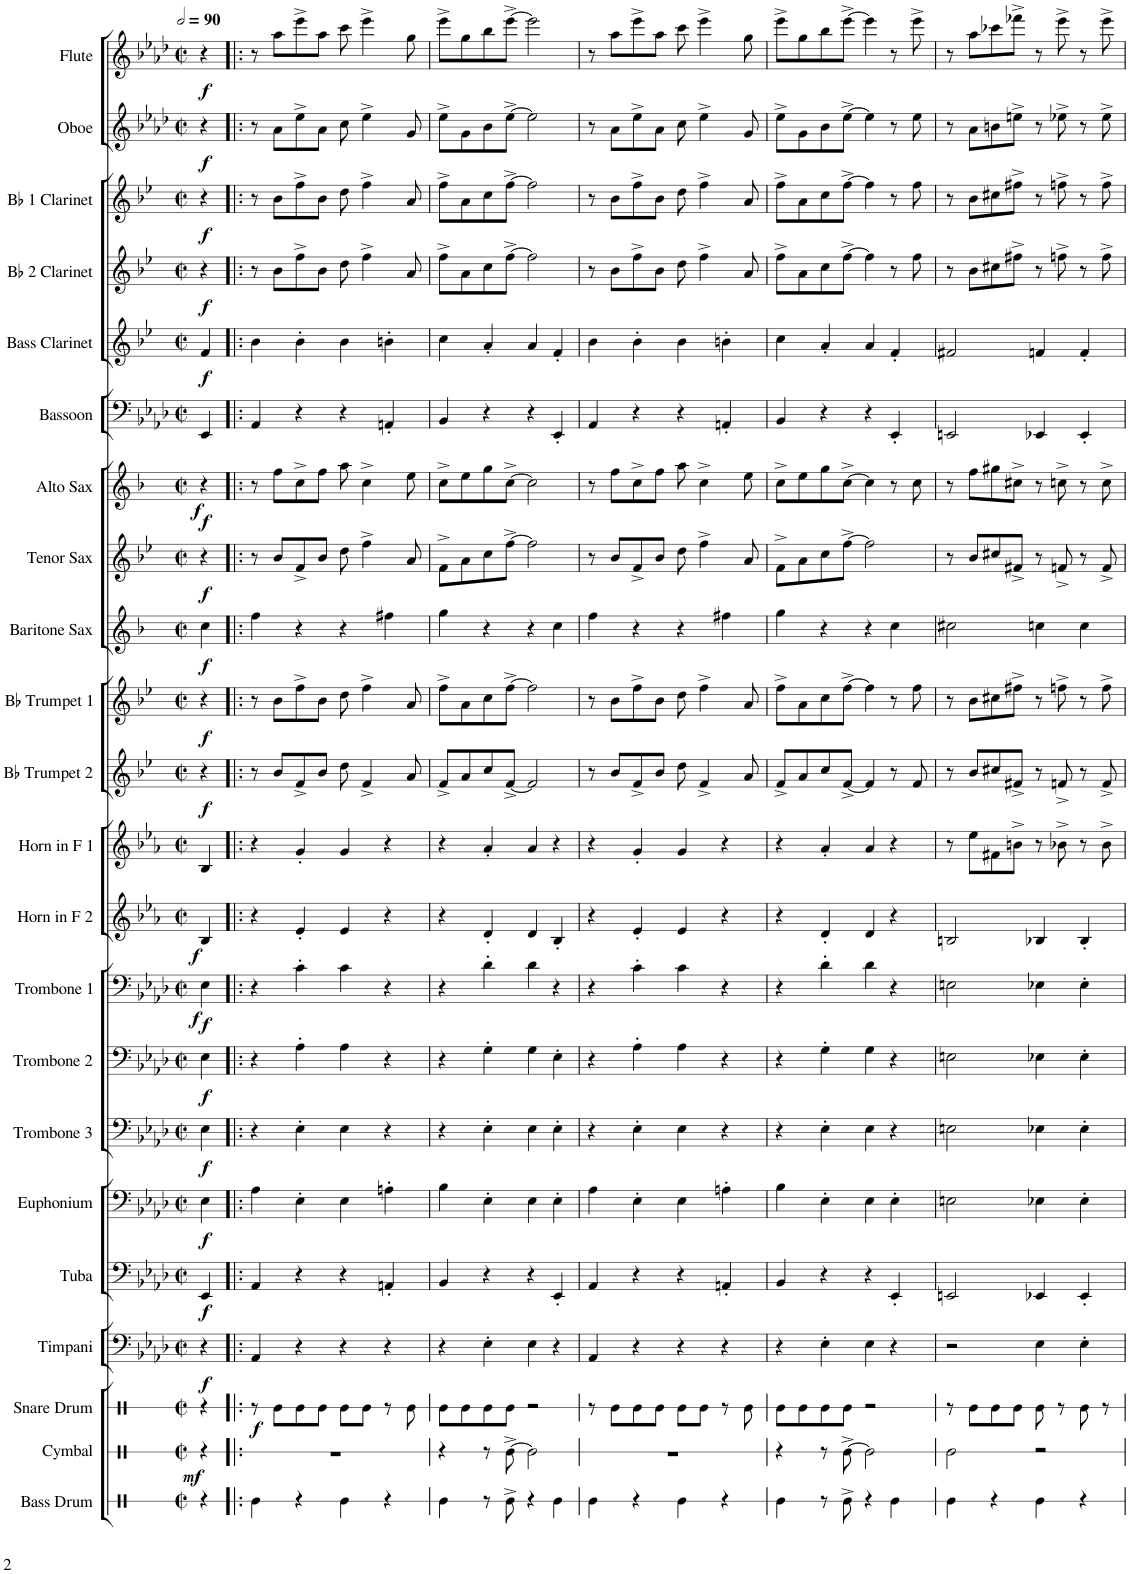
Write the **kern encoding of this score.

**kern	**kern	**dynam	**kern	**dynam	**kern	**dynam	**kern	**dynam	**kern	**dynam	**kern	**dynam	**kern	**dynam	**kern	**dynam	**kern	**dynam	**kern	**kern	**dynam	**kern	**dynam	**kern	**dynam	**kern	**dynam	**kern	**dynam	**kern	**kern	**dynam	**kern	**dynam	**kern	**dynam	**kern	**dynam	**kern	**dynam
*part22	*part21	*part21	*part20	*part20	*part19	*part19	*part18	*part18	*part17	*part17	*part16	*part16	*part15	*part15	*part14	*part14	*part13	*part13	*part12	*part11	*part11	*part10	*part10	*part9	*part9	*part8	*part8	*part7	*part7	*part6	*part5	*part5	*part4	*part4	*part3	*part3	*part2	*part2	*part1	*part1
*staff22	*staff21	*staff21	*staff20	*staff20	*staff19	*staff19	*staff18	*staff18	*staff17	*staff17	*staff16	*staff16	*staff15	*staff15	*staff14	*staff14	*staff13	*staff13	*staff12	*staff11	*staff11	*staff10	*staff10	*staff9	*staff9	*staff8	*staff8	*staff7	*staff7	*staff6	*staff5	*staff5	*staff4	*staff4	*staff3	*staff3	*staff2	*staff2	*staff1	*staff1
*I"Bass Drum	*I"Cymbal	*	*I"Snare Drum	*	*I"Timpani	*	*I"Tuba	*	*I"Euphonium	*	*I"Trombone 3	*	*I"Trombone 2	*	*I"Trombone 1	*	*I"Horn in F 2	*	*I"Horn in F 1	*I"Bb Trumpet 2	*	*I"Bb Trumpet 1	*	*I"Baritone Sax	*	*I"Tenor Sax	*	*I"Alto Sax	*	*I"Bassoon	*I"Bass Clarinet	*	*I"Bb 2 Clarinet	*	*I"Bb 1 Clarinet	*	*I"Oboe	*	*I"Flute	*
*I'B. Dr.	*I'Cym.	*	*I'Sn. Dr.	*	*I'Timp.	*	*I'Tba.	*	*I'Euph.	*	*I'Trb. 3	*	*I'Trb. 2	*	*I'Tbn. 1	*	*	*	*	*I'Bb Tpt. 2	*	*I'Bb Tpt. 1	*	*I'Bar. Sax.	*	*I'T. Sax.	*	*I'A. Sax.	*	*I'Bsn.	*I'B. Cl.	*	*I'Bb Cl. 2	*	*I'Bb Cl. 1	*	*I'Ob.	*	*I'Fl.	*
*stria1	*stria1	*	*stria1	*	*	*	*	*	*	*	*	*	*	*	*	*	*	*	*	*	*	*	*	*	*	*	*	*	*	*	*	*	*	*	*	*	*	*	*	*
*clefX	*clefX	*	*clefX	*	*clefF4	*	*clefF4	*	*clefF4	*	*clefF4	*	*clefF4	*	*clefF4	*	*clefG2	*	*clefG2	*clefG2	*	*clefG2	*	*clefG2	*	*clefG2	*	*clefG2	*	*clefF4	*clefG2	*	*clefG2	*	*clefG2	*	*clefG2	*	*clefG2	*
*	*	*	*	*	*	*	*	*	*	*	*	*	*	*	*	*	*Trd4c7	*	*Trd4c7	*Trd1c2	*	*Trd1c2	*	*Trd12c21	*	*Trd8c14	*	*Trd5c9	*	*	*Trd8c14	*	*Trd1c2	*	*Trd1c2	*	*	*	*	*
*k[]	*k[]	*	*k[]	*	*k[b-e-a-d-]	*	*k[b-e-a-d-]	*	*k[b-e-a-d-]	*	*k[b-e-a-d-]	*	*k[b-e-a-d-]	*	*k[b-e-a-d-]	*	*k[b-e-a-]	*	*k[b-e-a-]	*k[b-e-]	*	*k[b-e-]	*	*k[b-]	*	*k[b-e-]	*	*k[b-]	*	*k[b-e-a-d-]	*k[b-e-]	*	*k[b-e-]	*	*k[b-e-]	*	*k[b-e-a-d-]	*	*k[b-e-a-d-]	*
*M2/2	*M2/2	*	*M2/2	*	*M2/2	*	*M2/2	*	*M2/2	*	*M2/2	*	*M2/2	*	*M2/2	*	*M2/2	*	*M2/2	*M2/2	*	*M2/2	*	*M2/2	*	*M2/2	*	*M2/2	*	*M2/2	*M2/2	*	*M2/2	*	*M2/2	*	*M2/2	*	*M2/2	*
*met(c|)	*met(c|)	*	*met(c|)	*	*met(c|)	*	*met(c|)	*	*met(c|)	*	*met(c|)	*	*met(c|)	*	*met(c|)	*	*met(c|)	*	*met(c|)	*met(c|)	*	*met(c|)	*	*met(c|)	*	*met(c|)	*	*met(c|)	*	*met(c|)	*met(c|)	*	*met(c|)	*	*met(c|)	*	*met(c|)	*	*met(c|)	*
*MM180	*MM180	*	*MM180	*	*MM180	*	*MM180	*	*MM180	*	*MM180	*	*MM180	*	*MM180	*	*MM180	*	*MM180	*MM180	*	*MM180	*	*MM180	*	*MM180	*	*MM180	*	*MM180	*MM180	*	*MM180	*	*MM180	*	*MM180	*	*MM180	*
=1	=1	=1	=1	=1	=1	=1	=1	=1	=1	=1	=1	=1	=1	=1	=1	=1	=1	=1	=1	=1	=1	=1	=1	=1	=1	=1	=1	=1	=1	=1	=1	=1	=1	=1	=1	=1	=1	=1	=1	=1
!	!	!LO:DY:b	!	!	!	!LO:DY:b	!	!LO:DY:b	!	!LO:DY:b	!	!LO:DY:b	!	!LO:DY:b	!	!LO:DY:b	!	!	!	!	!	!	!	!	!	!	!	!	!	!	!	!	!	!	!	!	!	!	!	!
!	!	!	!	!	!	!	!	!	!	!	!	!	!	!	!	!LO:DY:n=1:b	!	!LO:DY:b	!	!	!LO:DY:b	!	!LO:DY:b	!	!LO:DY:b	!	!LO:DY:b	!	!LO:DY:b	!	!	!	!	!	!	!	!	!	!	!
!	!	!	!	!	!	!	!	!	!	!	!	!	!	!	!	!	!	!	!	!	!	!	!	!	!	!	!	!	!LO:DY:n=1:b	!	!	!LO:DY:b	!	!LO:DY:b	!	!LO:DY:b	!	!LO:DY:b	!	!LO:DY:b
4r	4r	mf	4r	.	4r	f	4EE-/	f	4E-\	f	4E-\	f	4E-\	f	4E-\	f f	4B-/	f	4B-/	4r	f	4r	f	4cc\	f	4r	f	4r	f f	4EE-/	4f/	f	4r	f	4r	f	4r	f	4r	f
=2!|:	=2!|:	=2!|:	=2!|:	=2!|:	=2!|:	=2!|:	=2!|:	=2!|:	=2!|:	=2!|:	=2!|:	=2!|:	=2!|:	=2!|:	=2!|:	=2!|:	=2!|:	=2!|:	=2!|:	=2!|:	=2!|:	=2!|:	=2!|:	=2!|:	=2!|:	=2!|:	=2!|:	=2!|:	=2!|:	=2!|:	=2!|:	=2!|:	=2!|:	=2!|:	=2!|:	=2!|:	=2!|:	=2!|:	=2!|:	=2!|:
!	!	!	!	!LO:DY:b	!	!	!	!	!	!	!	!	!	!	!	!	!	!	!	!	!	!	!	!	!	!	!	!	!	!	!	!	!	!	!	!	!	!	!	!
4Re\	1r	.	8r	f	4AA-/	.	4AA-/	.	4A-\	.	4r	.	4r	.	4r	.	4r	.	4r	8r	.	8r	.	4ff\	.	8r	.	8r	.	4AA-/	4b-\	.	8r	.	8r	.	8r	.	8r	.
.	.	.	8Re\L	.	.	.	.	.	.	.	.	.	.	.	.	.	.	.	.	8b-/L	.	8b-\L	.	.	.	8b-/L	.	8ff\L	.	.	.	.	8b-\L	.	8b-\L	.	8a-\L	.	8aa-\L	.
4r	.	.	8Re\	.	4r	.	4r	.	4E-'\	.	4E-'\	.	4A-'\	.	4c'\	.	4e-'/	.	4g'/	8f^/	.	8ff^\	.	4r	.	8f^/	.	8cc^\	.	4r	4b-'\	.	8ff^\	.	8ff^\	.	8ee-^\	.	8eee-^\	.
.	.	.	8Re\J	.	.	.	.	.	.	.	.	.	.	.	.	.	.	.	.	8b-/J	.	8b-\J	.	.	.	8b-/J	.	8ff\J	.	.	.	.	8b-\J	.	8b-\J	.	8a-\J	.	8aa-\J	.
4Re\	.	.	8Re\L	.	4r	.	4r	.	4E-\	.	4E-\	.	4A-\	.	4c\	.	4e-/	.	4g/	8dd\	.	8dd\	.	4r	.	8dd\	.	8aa\	.	4r	4b-\	.	8dd\	.	8dd\	.	8cc\	.	8ccc\	.
.	.	.	8Re\J	.	.	.	.	.	.	.	.	.	.	.	.	.	.	.	.	4f^/	.	4ff^\	.	.	.	4ff^\	.	4cc^\	.	.	.	.	4ff^\	.	4ff^\	.	4ee-^\	.	4eee-^\	.
4r	.	.	8r	.	4r	.	4AAn'/	.	4An'\	.	4r	.	4r	.	4r	.	4r	.	4r	.	.	.	.	4ff#X\	.	.	.	.	.	4AAn'/	4bn'\	.	.	.	.	.	.	.	.	.
.	.	.	8Re\	.	.	.	.	.	.	.	.	.	.	.	.	.	.	.	.	8a/	.	8a/	.	.	.	8a/	.	8ee\	.	.	.	.	8a/	.	8a/	.	8g/	.	8gg\	.
=3	=3	=3	=3	=3	=3	=3	=3	=3	=3	=3	=3	=3	=3	=3	=3	=3	=3	=3	=3	=3	=3	=3	=3	=3	=3	=3	=3	=3	=3	=3	=3	=3	=3	=3	=3	=3	=3	=3	=3	=3
4Re\	4r	.	8Re\L	.	4r	.	4BB-/	.	4B-\	.	4r	.	4r	.	4r	.	4r	.	4r	8f^/L	.	8ff^\L	.	4gg\	.	8f^\L	.	8cc^\L	.	4BB-/	4cc\	.	8ff^\L	.	8ff^\L	.	8ee-^\L	.	8eee-^\L	.
.	.	.	8Re\	.	.	.	.	.	.	.	.	.	.	.	.	.	.	.	.	8a/	.	8a\	.	.	.	8a\	.	8ee\	.	.	.	.	8a\	.	8a\	.	8g\	.	8gg\	.
8r	8r	.	8Re\	.	4E-'\	.	4r	.	4E-'\	.	4E-'\	.	4G'\	.	4d-'\	.	4d'/	.	4a-'/	8cc/	.	8cc\	.	4r	.	8cc\	.	8gg\	.	4r	4a'/	.	8cc\	.	8cc\	.	8b-\	.	8bb-\	.
8Re^\	[8Re^\	.	8Re\J	.	.	.	.	.	.	.	.	.	.	.	.	.	.	.	.	[8f^/J	.	[8ff^\J	.	.	.	[8ff^\J	.	[8cc^\J	.	.	.	.	[8ff^\J	.	[8ff^\J	.	[8ee-^\J	.	[8eee-^\J	.
4r	2Re\]	.	2r	.	4E-\	.	4r	.	4E-\	.	4E-\	.	4G\	.	4d-\	.	4d/	.	4a-/	2f/]	.	2ff\]	.	4r	.	2ff\]	.	2cc\]	.	4r	4a/	.	2ff\]	.	2ff\]	.	2ee-\]	.	2eee-\]	.
4Re\	.	.	.	.	4r	.	4EE-'/	.	4E-'\	.	4E-'\	.	4E-'\	.	4r	.	4B-'/	.	4r	.	.	.	.	4cc\	.	.	.	.	.	4EE-'/	4f'/	.	.	.	.	.	.	.	.	.
=4	=4	=4	=4	=4	=4	=4	=4	=4	=4	=4	=4	=4	=4	=4	=4	=4	=4	=4	=4	=4	=4	=4	=4	=4	=4	=4	=4	=4	=4	=4	=4	=4	=4	=4	=4	=4	=4	=4	=4	=4
4Re\	1r	.	8r	.	4AA-/	.	4AA-/	.	4A-\	.	4r	.	4r	.	4r	.	4r	.	4r	8r	.	8r	.	4ff\	.	8r	.	8r	.	4AA-/	4b-\	.	8r	.	8r	.	8r	.	8r	.
.	.	.	8Re\L	.	.	.	.	.	.	.	.	.	.	.	.	.	.	.	.	8b-/L	.	8b-\L	.	.	.	8b-/L	.	8ff\L	.	.	.	.	8b-\L	.	8b-\L	.	8a-\L	.	8aa-\L	.
4r	.	.	8Re\	.	4r	.	4r	.	4E-'\	.	4E-'\	.	4A-'\	.	4c'\	.	4e-'/	.	4g'/	8f^/	.	8ff^\	.	4r	.	8f^/	.	8cc^\	.	4r	4b-'\	.	8ff^\	.	8ff^\	.	8ee-^\	.	8eee-^\	.
.	.	.	8Re\J	.	.	.	.	.	.	.	.	.	.	.	.	.	.	.	.	8b-/J	.	8b-\J	.	.	.	8b-/J	.	8ff\J	.	.	.	.	8b-\J	.	8b-\J	.	8a-\J	.	8aa-\J	.
4Re\	.	.	8Re\L	.	4r	.	4r	.	4E-\	.	4E-\	.	4A-\	.	4c\	.	4e-/	.	4g/	8dd\	.	8dd\	.	4r	.	8dd\	.	8aa\	.	4r	4b-\	.	8dd\	.	8dd\	.	8cc\	.	8ccc\	.
.	.	.	8Re\J	.	.	.	.	.	.	.	.	.	.	.	.	.	.	.	.	4f^/	.	4ff^\	.	.	.	4ff^\	.	4cc^\	.	.	.	.	4ff^\	.	4ff^\	.	4ee-^\	.	4eee-^\	.
4r	.	.	8r	.	4r	.	4AAn'/	.	4An'\	.	4r	.	4r	.	4r	.	4r	.	4r	.	.	.	.	4ff#X\	.	.	.	.	.	4AAn'/	4bn'\	.	.	.	.	.	.	.	.	.
.	.	.	8Re\	.	.	.	.	.	.	.	.	.	.	.	.	.	.	.	.	8a/	.	8a/	.	.	.	8a/	.	8ee\	.	.	.	.	8a/	.	8a/	.	8g/	.	8gg\	.
=5	=5	=5	=5	=5	=5	=5	=5	=5	=5	=5	=5	=5	=5	=5	=5	=5	=5	=5	=5	=5	=5	=5	=5	=5	=5	=5	=5	=5	=5	=5	=5	=5	=5	=5	=5	=5	=5	=5	=5	=5
4Re\	4r	.	8Re\L	.	4r	.	4BB-/	.	4B-\	.	4r	.	4r	.	4r	.	4r	.	4r	8f^/L	.	8ff^\L	.	4gg\	.	8f^\L	.	8cc^\L	.	4BB-/	4cc\	.	8ff^\L	.	8ff^\L	.	8ee-^\L	.	8eee-^\L	.
.	.	.	8Re\	.	.	.	.	.	.	.	.	.	.	.	.	.	.	.	.	8a/	.	8a\	.	.	.	8a\	.	8ee\	.	.	.	.	8a\	.	8a\	.	8g\	.	8gg\	.
8r	8r	.	8Re\	.	4E-'\	.	4r	.	4E-'\	.	4E-'\	.	4G'\	.	4d-'\	.	4d'/	.	4a-'/	8cc/	.	8cc\	.	4r	.	8cc\	.	8gg\	.	4r	4a'/	.	8cc\	.	8cc\	.	8b-\	.	8bb-\	.
8Re^\	[8Re^\	.	8Re\J	.	.	.	.	.	.	.	.	.	.	.	.	.	.	.	.	[8f^/J	.	[8ff^\J	.	.	.	[8ff^\J	.	[8cc^\J	.	.	.	.	[8ff^\J	.	[8ff^\J	.	[8ee-^\J	.	[8eee-^\J	.
4r	2Re\]	.	2r	.	4E-\	.	4r	.	4E-\	.	4E-\	.	4G\	.	4d-\	.	4d/	.	4a-/	4f/]	.	4ff\]	.	4r	.	2ff\]	.	4cc\]	.	4r	4a/	.	4ff\]	.	4ff\]	.	4ee-\]	.	4eee-\]	.
4Re\	.	.	.	.	4r	.	4EE-'/	.	4E-'\	.	4r	.	4r	.	4r	.	4r	.	4r	8r	.	8r	.	4cc\	.	.	.	8r	.	4EE-'/	4f'/	.	8r	.	8r	.	8r	.	8r	.
.	.	.	.	.	.	.	.	.	.	.	.	.	.	.	.	.	.	.	.	8f/	.	8ff\	.	.	.	.	.	8cc\	.	.	.	.	8ff\	.	8ff\	.	8ee-\	.	8eee-^\	.
=6	=6	=6	=6	=6	=6	=6	=6	=6	=6	=6	=6	=6	=6	=6	=6	=6	=6	=6	=6	=6	=6	=6	=6	=6	=6	=6	=6	=6	=6	=6	=6	=6	=6	=6	=6	=6	=6	=6	=6	=6
4Re\	2Re\	.	8r	.	2r	.	2EEn/	.	2En\	.	2En\	.	2En\	.	2En\	.	2Bn/	.	8r	8r	.	8r	.	2cc#X\	.	8r	.	8r	.	2EEn/	2f#X/	.	8r	.	8r	.	8r	.	8r	.
.	.	.	8Re\L	.	.	.	.	.	.	.	.	.	.	.	.	.	.	.	8ee-\L	8b-/L	.	8b-\L	.	.	.	8b-/L	.	8ff\L	.	.	.	.	8b-\L	.	8b-\L	.	8a-\L	.	8aa-\L	.
4r	.	.	8Re\	.	.	.	.	.	.	.	.	.	.	.	.	.	.	.	8f#X\	8cc#X/	.	8cc#X\	.	.	.	8cc#X/	.	8gg#X\	.	.	.	.	8cc#X\	.	8cc#X\	.	8bn\	.	8ccc-X\	.
.	.	.	8Re\J	.	.	.	.	.	.	.	.	.	.	.	.	.	.	.	8bn^\J	8f#X^/J	.	8ff#X^\J	.	.	.	8f#X^/J	.	8cc#X^\J	.	.	.	.	8ff#X^\J	.	8ff#X^\J	.	8een^\J	.	8fff-X^\J	.
4Re\	2r	.	8Re\	.	4E-\	.	4EE-X/	.	4E-X\	.	4E-X\	.	4E-X\	.	4E-X\	.	4B-X/	.	8r	8r	.	8r	.	4ccn\	.	8r	.	8r	.	4EE-X/	4fn/	.	8r	.	8r	.	8r	.	8r	.
.	.	.	8r	.	.	.	.	.	.	.	.	.	.	.	.	.	.	.	8b-X^\	8fn^/	.	8ffn^\	.	.	.	8fn^/	.	8ccn^\	.	.	.	.	8ffn^\	.	8ffn^\	.	8ee-X^\	.	8eee-^\	.
4r	.	.	8Re\	.	4E-'\	.	4EE-'/	.	4E-'\	.	4E-'\	.	4E-'\	.	4E-'\	.	4B-'/	.	8r	8r	.	8r	.	4cc\	.	8r	.	8r	.	4EE-'/	4f'/	.	8r	.	8r	.	8r	.	8r	.
.	.	.	8r	.	.	.	.	.	.	.	.	.	.	.	.	.	.	.	8b-^\	8f^/	.	8ff^\	.	.	.	8f^/	.	8cc^\	.	.	.	.	8ff^\	.	8ff^\	.	8ee-^\	.	8eee-^\	.
=	=	=	=	=	=	=	=	=	=	=	=	=	=	=	=	=	=	=	=	=	=	=	=	=	=	=	=	=	=	=	=	=	=	=	=	=	=	=	=	=
*-	*-	*-	*-	*-	*-	*-	*-	*-	*-	*-	*-	*-	*-	*-	*-	*-	*-	*-	*-	*-	*-	*-	*-	*-	*-	*-	*-	*-	*-	*-	*-	*-	*-	*-	*-	*-	*-	*-	*-	*-
